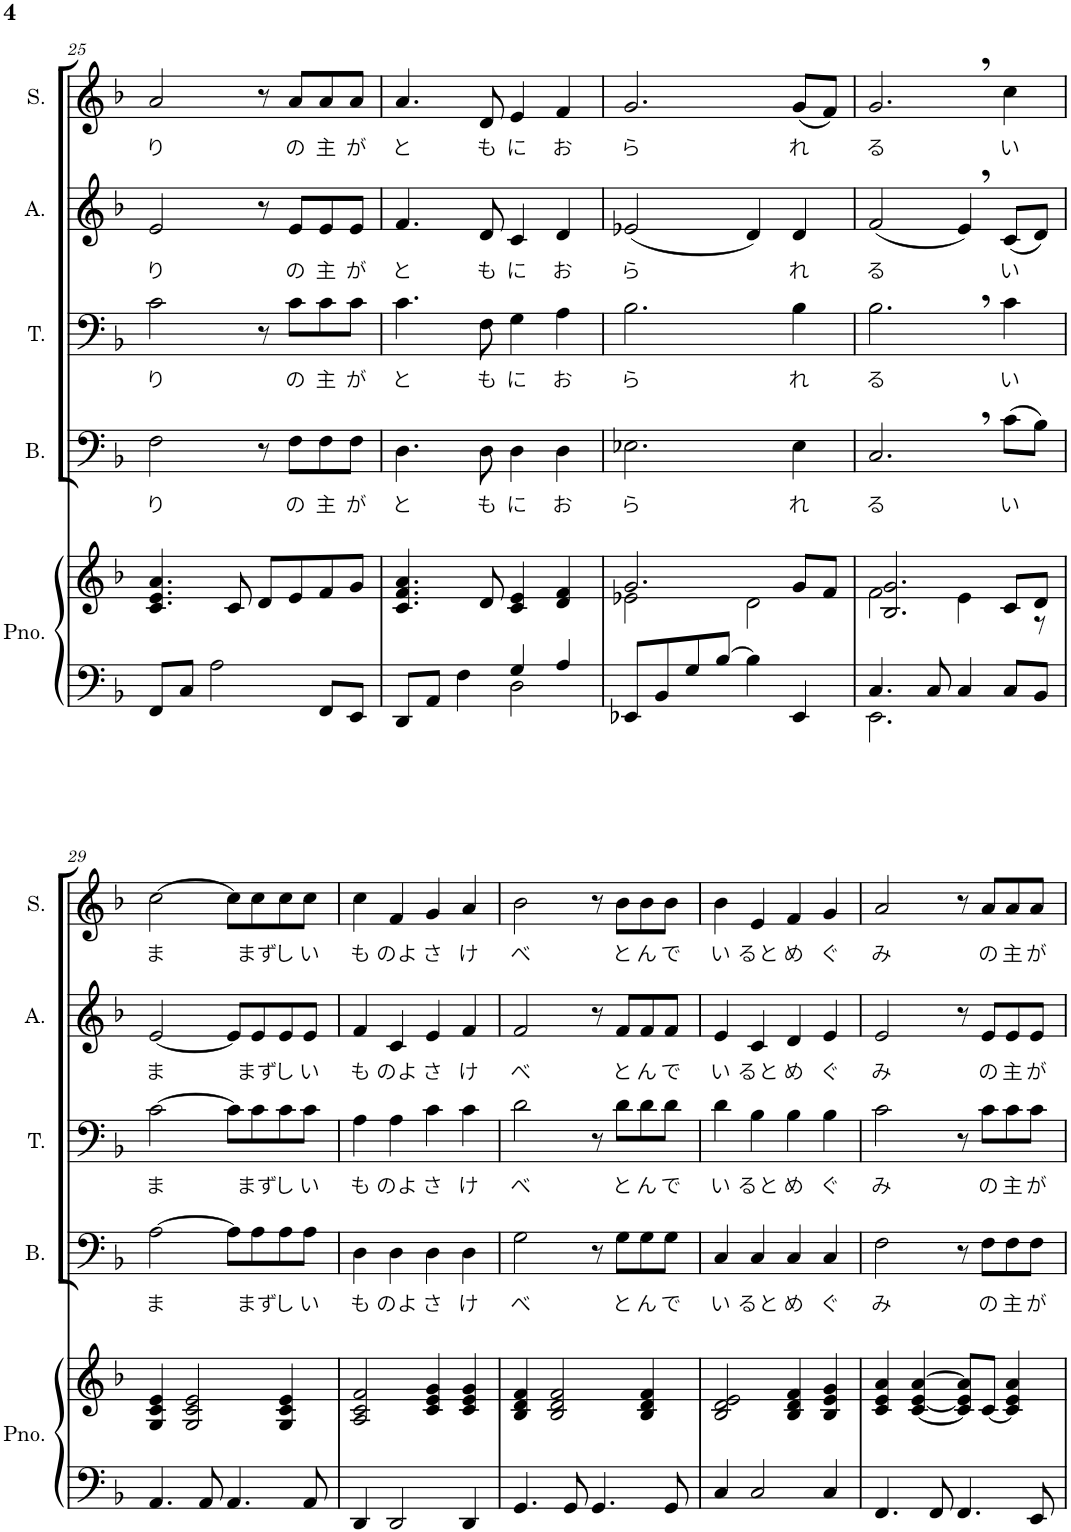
**kern	**kern	**kern	**text	**kern	**text	**kern	**text	**kern	**text
*part5	*part5	*part4	*part4	*part3	*part3	*part2	*part2	*part1	*part1
*staff6	*staff5	*staff4	*staff4	*staff3	*staff3	*staff2	*staff2	*staff1	*staff1
*I"Piano	*	*I"Bass	*	*I"Tenor	*	*I"Alto	*	*I"Soprano	*
*I'Pno.	*	*I'B.	*	*I'T.	*	*I'A.	*	*I'S.	*
!!LO:PB:g=z
*clefF4	*clefG2	*clefF4	*	*clefF4	*	*clefG2	*	*clefG2	*
*k[b-]	*k[b-]	*k[b-]	*	*k[b-]	*	*k[b-]	*	*k[b-]	*
*M4/4	*M4/4	*M4/4	*	*M4/4	*	*M4/4	*	*M4/4	*
=25	=25	=25	=25	=25	=25	=25	=25	=25	=25
!	!	!	!LO:LY:b	!	!LO:LY:b	!	!LO:LY:b	!	!LO:LY:b
8FF/L	4.c/ 4.e/ 4.a/	2F\	り	2c\	り	2e/	り	2a/	り
8C/J	.	.	.	.	.	.	.	.	.
2A\	.	.	.	.	.	.	.	.	.
.	8c/	.	.	.	.	.	.	.	.
.	8d/L	8r	.	8r	.	8r	.	8r	.
!	!	!	!LO:LY:b	!	!LO:LY:b	!	!LO:LY:b	!	!LO:LY:b
.	8e/	8F\L	の	8c\L	の	8e/L	の	8a/L	の
!	!	!	!LO:LY:b	!	!LO:LY:b	!	!LO:LY:b	!	!LO:LY:b
8FF/L	8f/	8F\	主	8c\	主	8e/	主	8a/	主
!	!	!	!LO:LY:b	!	!LO:LY:b	!	!LO:LY:b	!	!LO:LY:b
8EE/J	8g/J	8F\J	が	8c\J	が	8e/J	が	8a/J	が
=26	=26	=26	=26	=26	=26	=26	=26	=26	=26
*^	*	*	*	*	*	*	*	*	*
!	!	!	!	!LO:LY:b	!	!LO:LY:b	!	!LO:LY:b	!	!LO:LY:b
8DD/L	2ryy	4.c/ 4.f/ 4.a/	4.D\	と	4.c\	と	4.f/	と	4.a/	と
8AA/J	.	.	.	.	.	.	.	.	.	.
4F\	.	.	.	.	.	.	.	.	.	.
!	!	!	!	!LO:LY:b	!	!LO:LY:b	!	!LO:LY:b	!	!LO:LY:b
.	.	8d/	8D\	も	8F\	も	8d/	も	8d/	も
!	!	!	!	!LO:LY:b	!	!LO:LY:b	!	!LO:LY:b	!	!LO:LY:b
2D\	4G/	4c/ 4e/	4D\	に	4G\	に	4c/	に	4e/	に
!	!	!	!	!LO:LY:b	!	!LO:LY:b	!	!LO:LY:b	!	!LO:LY:b
.	4A/	4d/ 4f/	4D\	お	4A\	お	4d/	お	4f/	お
=27	=27	=27	=27	=27	=27	=27	=27	=27	=27	=27
*	*	*^	*	*	*	*	*	*	*	*
!	!	!	!	!	!LO:LY:b	!	!LO:LY:b	!	!LO:LY:b	!	!LO:LY:b
*v	*v	*	*	*	*	*	*	*	*	*	*
8EE-X/L	2.g/	2e-X\	2.E-X\	ら	2.B-\	ら	(2e-X/	ら	2.g/	ら
8BB-/	.	.	.	.	.	.	.	.	.	.
8G/	.	.	.	.	.	.	.	.	.	.
[8B-/J	.	.	.	.	.	.	.	.	.	.
4B-\]	.	2d\	.	.	.	.	4d/)	.	.	.
!	!	!	!	!LO:LY:b	!	!LO:LY:b	!	!LO:LY:b	!	!LO:LY:b
4EE-/	8g/L	.	4E-\	れ	4B-\	れ	4d/	れ	(8g/L	れ
.	8f/J	.	.	.	.	.	.	.	8f/J)	.
=28	=28	=28	=28	=28	=28	=28	=28	=28	=28	=28
*^	*	*	*	*	*	*	*	*	*	*
!	!	!	!	!	!LO:LY:b	!	!LO:LY:b	!	!LO:LY:b	!	!LO:LY:b
4.C/	2.EE\	2.B-/ 2.g/	2f\	2.C,/	る	2.B-,\	る	(2f/	る	2.g,/	る
8C/	.	.	.	.	.	.	.	.	.	.	.
4C/	.	.	4e\	.	.	.	.	4e,/)	.	.	.
!	!	!	!	!	!LO:LY:b	!	!LO:LY:b	!	!LO:LY:b	!	!LO:LY:b
8C/L	4ryy	8c/L	8ryy	(8c\L	い	4c\	い	(8c/L	い	4cc\	い
8BB-/J	.	8d/J	8r	8B-\J)	.	.	.	8d/J)	.	.	.
*v	*v	*	*	*	*	*	*	*	*	*	*
!!LO:LB:g=z
=29	=29	=29	=29	=29	=29	=29	=29	=29	=29	=29
!	!	!	!	!LO:LY:b	!	!LO:LY:b	!	!LO:LY:b	!	!LO:LY:b
*	*v	*v	*	*	*	*	*	*	*	*
4.AA/	4G/ 4c/ 4e/	[2A\	ま	[2c\	ま	[2e/	ま	[2cc\	ま
.	2G/ 2c/ 2e/	.	.	.	.	.	.	.	.
8AA/	.	.	.	.	.	.	.	.	.
4.AA/	.	8A\L]	.	8c\L]	.	8e/L]	.	8cc\L]	.
!	!	!	!LO:LY:b	!	!LO:LY:b	!	!LO:LY:b	!	!LO:LY:b
.	.	8A\	まず	8c\	まず	8e/	まず	8cc\	まず
!	!	!	!LO:LY:b	!	!LO:LY:b	!	!LO:LY:b	!	!LO:LY:b
.	4G/ 4c/ 4e/	8A\	し	8c\	し	8e/	し	8cc\	し
!	!	!	!LO:LY:b	!	!LO:LY:b	!	!LO:LY:b	!	!LO:LY:b
8AA/	.	8A\J	い	8c\J	い	8e/J	い	8cc\J	い
=30	=30	=30	=30	=30	=30	=30	=30	=30	=30
!	!	!	!LO:LY:b	!	!LO:LY:b	!	!LO:LY:b	!	!LO:LY:b
4DD/	2A/ 2c/ 2f/	4D\	も	4A\	も	4f/	も	4cc\	も
!	!	!	!LO:LY:b	!	!LO:LY:b	!	!LO:LY:b	!	!LO:LY:b
2DD/	.	4D\	のよ	4A\	のよ	4c/	のよ	4f/	のよ
!	!	!	!LO:LY:b	!	!LO:LY:b	!	!LO:LY:b	!	!LO:LY:b
.	4c/ 4e/ 4g/	4D\	さ	4c\	さ	4e/	さ	4g/	さ
!	!	!	!LO:LY:b	!	!LO:LY:b	!	!LO:LY:b	!	!LO:LY:b
4DD/	4c/ 4e/ 4g/	4D\	け	4c\	け	4f/	け	4a/	け
=31	=31	=31	=31	=31	=31	=31	=31	=31	=31
!	!	!	!LO:LY:b	!	!LO:LY:b	!	!LO:LY:b	!	!LO:LY:b
4.GG/	4B-/ 4d/ 4f/	2G\	べ	2d\	べ	2f/	べ	2b-\	べ
.	2B-/ 2d/ 2f/	.	.	.	.	.	.	.	.
8GG/	.	.	.	.	.	.	.	.	.
4.GG/	.	8r	.	8r	.	8r	.	8r	.
!	!	!	!LO:LY:b	!	!LO:LY:b	!	!LO:LY:b	!	!LO:LY:b
.	.	8G\L	と	8d\L	と	8f/L	と	8b-\L	と
!	!	!	!LO:LY:b	!	!LO:LY:b	!	!LO:LY:b	!	!LO:LY:b
.	4B-/ 4d/ 4f/	8G\	ん	8d\	ん	8f/	ん	8b-\	ん
!	!	!	!LO:LY:b	!	!LO:LY:b	!	!LO:LY:b	!	!LO:LY:b
8GG/	.	8G\J	で	8d\J	で	8f/J	で	8b-\J	で
=32	=32	=32	=32	=32	=32	=32	=32	=32	=32
!	!	!	!LO:LY:b	!	!LO:LY:b	!	!LO:LY:b	!	!LO:LY:b
4C/	2B-/ 2d/ 2e/	4C/	い	4d\	い	4e/	い	4b-\	い
!	!	!	!LO:LY:b	!	!LO:LY:b	!	!LO:LY:b	!	!LO:LY:b
2C/	.	4C/	ると	4B-\	ると	4c/	ると	4e/	ると
!	!	!	!LO:LY:b	!	!LO:LY:b	!	!LO:LY:b	!	!LO:LY:b
.	4B-/ 4d/ 4f/	4C/	め	4B-\	め	4d/	め	4f/	め
!	!	!	!LO:LY:b	!	!LO:LY:b	!	!LO:LY:b	!	!LO:LY:b
4C/	4B-/ 4e/ 4g/	4C/	ぐ	4B-\	ぐ	4e/	ぐ	4g/	ぐ
=33	=33	=33	=33	=33	=33	=33	=33	=33	=33
!	!	!	!LO:LY:b	!	!LO:LY:b	!	!LO:LY:b	!	!LO:LY:b
4.FF/	4c/ 4e/ 4a/	2F\	み	2c\	み	2e/	み	2a/	み
.	[4c/ [4e/ [4a/	.	.	.	.	.	.	.	.
8FF/	.	.	.	.	.	.	.	.	.
4.FF/	8c/] 8e/] 8a/]L	8r	.	8r	.	8r	.	8r	.
!	!	!	!LO:LY:b	!	!LO:LY:b	!	!LO:LY:b	!	!LO:LY:b
.	[8c/J	8F\L	の	8c\L	の	8e/L	の	8a/L	の
!	!	!	!LO:LY:b	!	!LO:LY:b	!	!LO:LY:b	!	!LO:LY:b
.	4c/] 4e/ 4a/	8F\	主	8c\	主	8e/	主	8a/	主
!	!	!	!LO:LY:b	!	!LO:LY:b	!	!LO:LY:b	!	!LO:LY:b
8EE/	.	8F\J	が	8c\J	が	8e/J	が	8a/J	が
=	=	=	=	=	=	=	=	=	=
*-	*-	*-	*-	*-	*-	*-	*-	*-	*-
